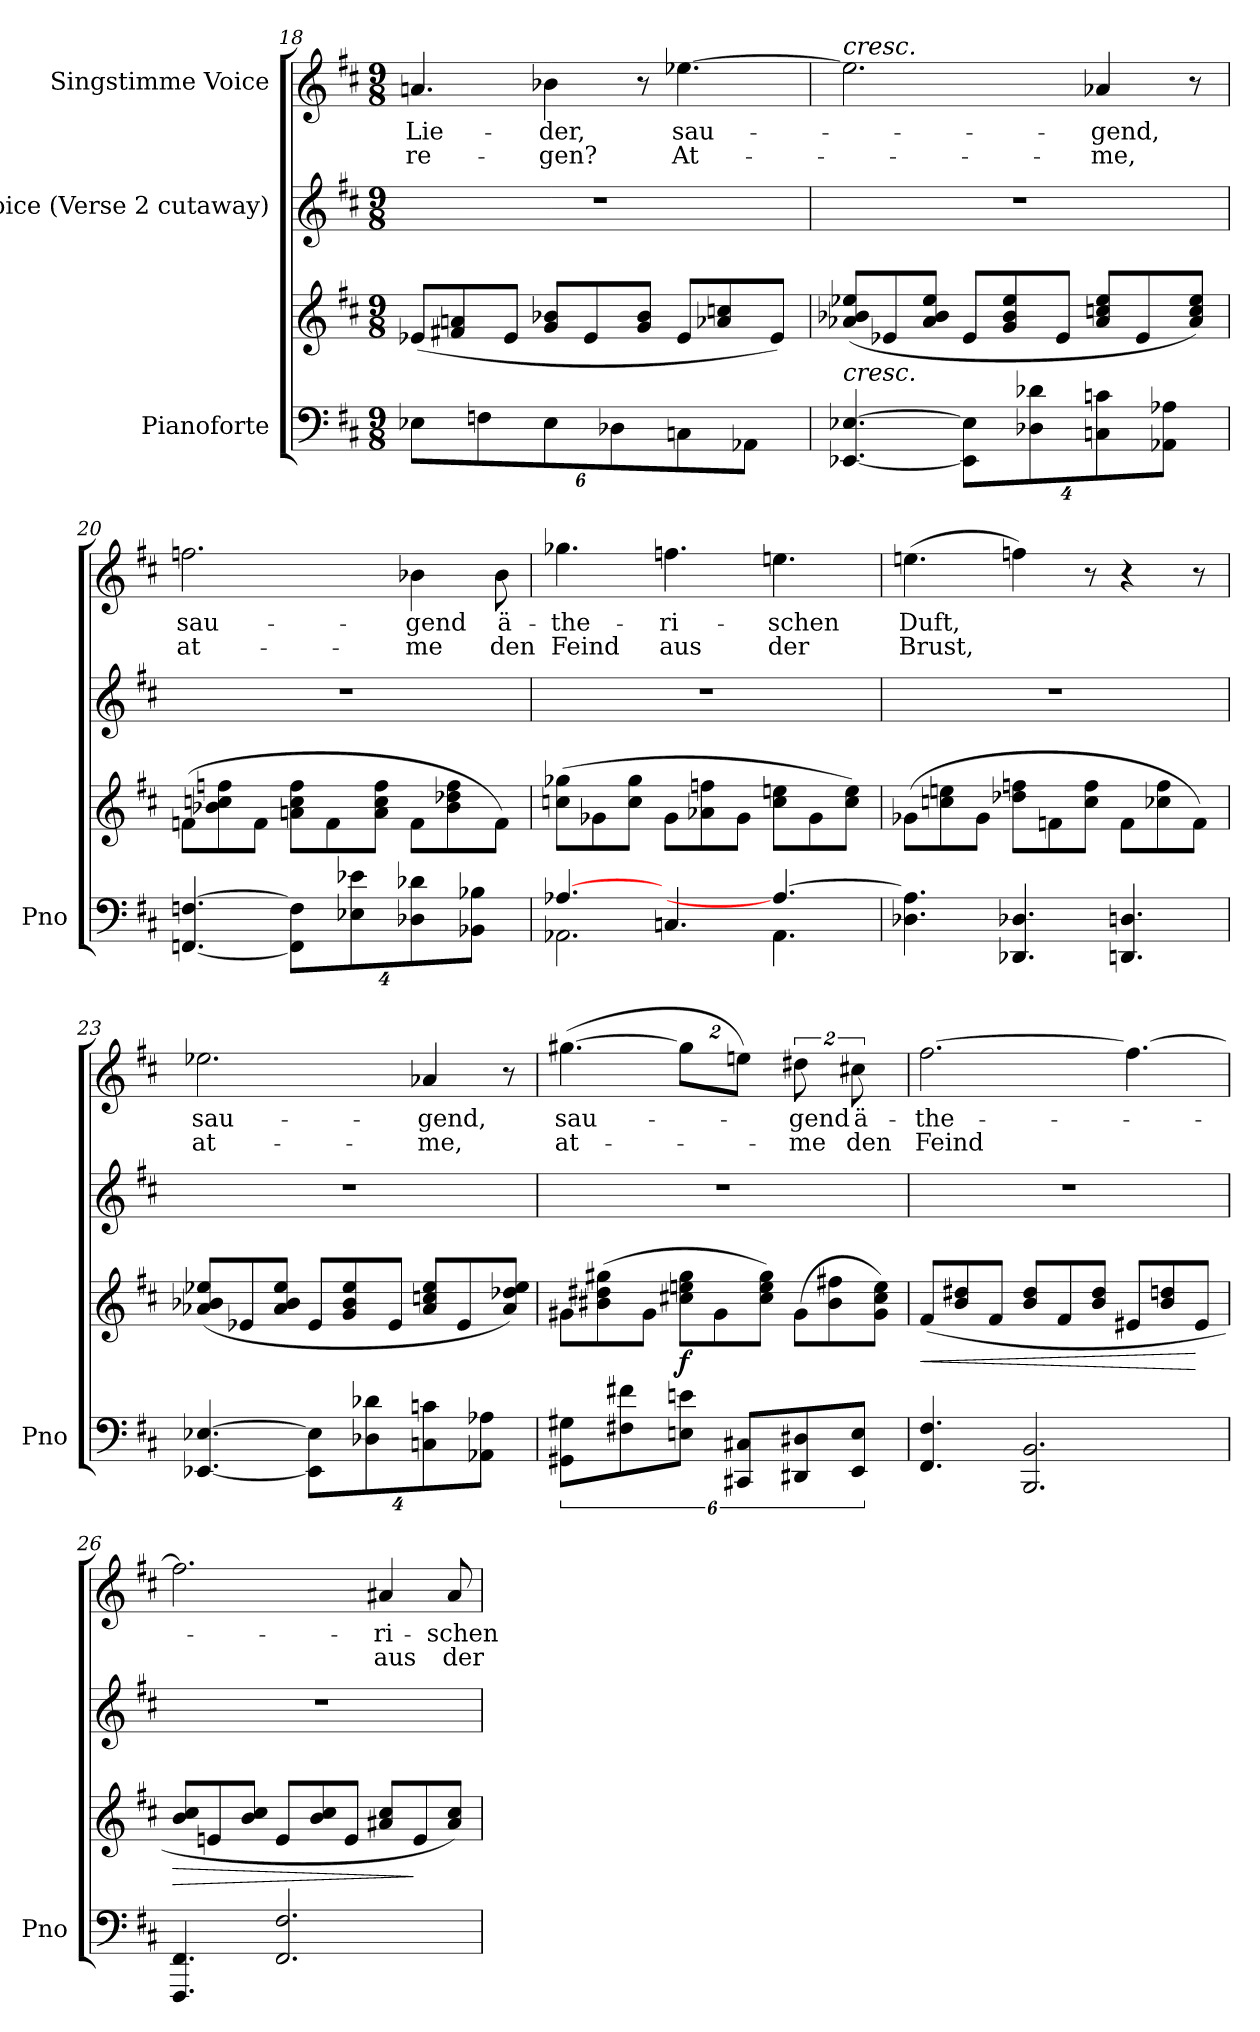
**kern	**kern	**dynam	**kern	**kern	**text	**text
*part3	*part3	*part3	*part2	*part1	*part1	*part1
*staff4	*staff3	*staff3/4	*staff2	*staff1	*staff1	*staff1
*I"Pianoforte	*	*	*I"Voice (Verse 2 cutaway)	*I"Singstimme Voice	*	*
*I'Pno	*	*	*	*	*	*
!!LO:LB:g=z
*clefF4	*clefG2	*	*clefG2	*clefG2	*	*
*k[f#c#]	*k[f#c#]	*	*k[f#c#]	*k[f#c#]	*	*
*M9/8	*M9/8	*	*M9/8	*M9/8	*	*
*Xbrackettup	*	*	*	*	*	*
=18	=18	=18	=18	=18	=18	=18
!	!	!	!	!	!LO:LY:b	!LO:LY:b
16%3E-X\L	(<8e-X/L	.	8%9r	4.an/	Lie-	re-
.	8f#X/ 8an/	.	.	.	.	.
16%3Fn\	.	.	.	.	.	.
.	8e-/J	.	.	.	.	.
!	!	!	!	!	!LO:LY:b	!LO:LY:b
16%3E-\	8g/ 8b-X/L	.	.	4b-X\	-der,	-gen?
.	8e-/	.	.	.	.	.
16%3D-X\	.	.	.	.	.	.
.	8g/ 8b-/J	.	.	8r	.	.
!	!	!	!	!	!LO:LY:b	!LO:LY:b
16%3Cn\	8e-/L	.	.	[4.ee-X\	sau-	At-
.	8a-X/ 8ccn/	.	.	.	.	.
16%3AA-X\J	.	.	.	.	.	.
.	8e-/J)	.	.	.	.	.
=19	=19	=19	=19	=19	=19	=19
!	!	!	!	!LO:TX:a:i:t=cresc.	!	!
!LO:TX:a:i:t=cresc.	!	!	!	!	!	!
[4.EE-X/ [4.E-X/	(<8a-X/ 8b-X/ 8ee-X/L	.	8%9r	2.ee-\]	.	.
.	8e-X/	.	.	.	.	.
.	8a-/ 8b-/ 8ee-/J	.	.	.	.	.
16%3EE-\] 16%3E-\]L	8e-/L	.	.	.	.	.
.	8g/ 8b-/ 8ee-/	.	.	.	.	.
16%3D-X\ 16%3d-X\	.	.	.	.	.	.
.	8e-/J	.	.	.	.	.
!	!	!	!	!	!LO:LY:b	!LO:LY:b
16%3Cn\ 16%3cn\	8a-/ 8ccn/ 8ee-/L	.	.	4a-X/	-gend,	-me,
.	8e-/	.	.	.	.	.
16%3AA-X\ 16%3A-X\J	.	.	.	.	.	.
.	8a-/ 8cc/ 8ee-/J)	.	.	8r	.	.
=20	=20	=20	=20	=20	=20	=20
!	!	!	!	!	!LO:LY:b	!LO:LY:b
[4.FFn/ [4.Fn/	(>8fn\L	.	8%9r	2.ffn\	sau-	at-
.	8b-X\ 8ccn\ 8ffn\	.	.	.	.	.
.	8f\J	.	.	.	.	.
16%3FF\] 16%3F\]L	8an\ 8cc\ 8ff\L	.	.	.	.	.
.	8f\	.	.	.	.	.
16%3E-X\ 16%3e-X\	.	.	.	.	.	.
.	8a\ 8cc\ 8ff\J	.	.	.	.	.
!	!	!	!	!	!LO:LY:b	!LO:LY:b
16%3D-X\ 16%3d-X\	8f\L	.	.	4b-X\	-gend	-me
.	8b-\ 8dd-X\ 8ff\	.	.	.	.	.
16%3BB-X\ 16%3B-X\J	.	.	.	.	.	.
!	!	!	!	!	!LO:LY:b	!LO:LY:b
.	8f\J)	.	.	8b-\	ä-	den
!!LO:LB:g=z
=21	=21	=21	=21	=21	=21	=21
*^	*	*	*	*	*	*
!	!	!	!	!	!	!LO:LY:b	!LO:LY:b
[4.A-X/	2.AA-X\	(>8ccn\ 8gg-X\L	.	8%9r	4.gg-X\	-the-	Feind
.	.	8g-X\	.	.	.	.	.
.	.	8cc\ 8gg-\J	.	.	.	.	.
!	!	!	!	!	!	!LO:LY:b	!LO:LY:b
4.Cn/	.	8g-\L	.	.	4.ffn\	-ri-	aus
.	.	8a-X\ 8ffn\	.	.	.	.	.
.	.	8g-\J	.	.	.	.	.
!	!	!	!	!	!	!LO:LY:b	!LO:LY:b
4.A-/_	4.AA-\	8cc\ 8een\L	.	.	4.een\	-schen	der
.	.	8g-\	.	.	.	.	.
.	.	8cc\ 8ee\J)	.	.	.	.	.
*v	*v	*	*	*	*	*	*
=22	=22	=22	=22	=22	=22	=22
!	!	!	!	!	!LO:LY:b	!LO:LY:b
4.D-X\ 4.A-\]	(>8g-X\L	.	8%9r	(>4.een\	Duft,	Brust,
.	8ccn\ 8een\	.	.	.	.	.
.	8g-\J	.	.	.	.	.
4.DD-X/ 4.D-X/	8dd-X\ 8ffn\L	.	.	4ffn\)	.	.
.	8fn\	.	.	.	.	.
.	8cc\ 8ff\J	.	.	8r	.	.
4.DDn/ 4.Dn/	8f\L	.	.	4r	.	.
.	8cc-X\ 8ff\	.	.	.	.	.
.	8f\J)	.	.	8r	.	.
!!LO:PB:g=z
=23	=23	=23	=23	=23	=23	=23
!	!	!	!	!	!LO:LY:b	!LO:LY:b
[4.EE-X/ [4.E-X/	(<8a-X/ 8b-X/ 8ee-X/L	.	8%9r	2.ee-X\	sau-	at-
.	8e-X/	.	.	.	.	.
.	8a-/ 8b-/ 8ee-/J	.	.	.	.	.
16%3EE-\] 16%3E-\]L	8e-/L	.	.	.	.	.
.	8g/ 8b-/ 8ee-/	.	.	.	.	.
16%3D-X\ 16%3d-X\	.	.	.	.	.	.
.	8e-/J	.	.	.	.	.
!	!	!	!	!	!LO:LY:b	!LO:LY:b
16%3Cn\ 16%3cn\	8a-/ 8ccn/ 8ee-/L	.	.	4a-X/	-gend,	-me,
.	8e-/	.	.	.	.	.
16%3AA-X\ 16%3A-X\J	.	.	.	.	.	.
.	8a-/ 8dd-X/ 8ee-/J)	.	.	8r	.	.
=24	=24	=24	=24	=24	=24	=24
*brackettup	*	*	*	*	*	*
!	!	!	!	!	!LO:LY:b	!LO:LY:b
16%3GG#X\ 16%3G#X\L	8g#X\L	.	8%9r	(>[4.gg#X\	sau-	at-
.	(>8b#X\ 8dd#X\ 8gg#X\	.	.	.	.	.
16%3F#X\ 16%3f#X\	.	.	.	.	.	.
.	8g#\J	.	.	.	.	.
*	*	*	*	*Xbrackettup	*	*
!	!	!LO:DY:a=2	!	!	!	!
16%3En\ 16%3en\J	8cc#X\ 8een\ 8gg#\L	f	.	16%3gg#\L]	.	.
.	8g#\	.	.	.	.	.
16%3CC#X/ 16%3C#X/L	.	.	.	16%3een\J)	.	.
.	8cc#\ 8ee\ 8gg#\J)	.	.	.	.	.
*	*	*	*	*brackettup	*	*
!	!	!	!	!	!LO:LY:b	!LO:LY:b
16%3DD#X/ 16%3D#X/	(>8g#\L	.	.	16%3dd#X\	-gend	-me
.	8b#\ 8ff#X\	.	.	.	.	.
!	!	!	!	!	!LO:LY:b	!LO:LY:b
16%3EE/ 16%3E/J	.	.	.	16%3cc#X\	ä-	den
.	8g#\ 8cc#\ 8ee\J)	.	.	.	.	.
!!LO:LB:g=z
=25	=25	=25	=25	=25	=25	=25
!	!	!LO:HP:b	!	!	!LO:LY:b	!LO:LY:b
4.FF#/ 4.F#/	(<8f#/L	<	8%9r	[2.ff#\	-the-	Feind
.	8b/ 8dd#X/	.	.	.	.	.
.	8f#/J	.	.	.	.	.
2.BBB/ 2.BB/	8b/ 8dd#/L	.	.	.	.	.
.	8f#/	.	.	.	.	.
.	8b/ 8dd#/J	.	.	.	.	.
.	8e#X/L	.	.	4.ff#\_	.	.
.	8b/ 8ddn/	.	.	.	.	.
.	8e#/J	[	.	.	.	.
=26	=26	=26	=26	=26	=26	=26
!	!	!LO:HP:b	!	!	!	!
4.FFF#/ 4.FF#/	8b/ 8cc#/L	>	8%9r	2.ff#\]	.	.
.	8en/	.	.	.	.	.
.	8b/ 8cc#/J	.	.	.	.	.
2.FF#/ 2.F#/	8e/L	.	.	.	.	.
.	8b/ 8cc#/	.	.	.	.	.
.	8e/J	.	.	.	.	.
!	!	!	!	!	!LO:LY:b	!LO:LY:b
.	8a#X/ 8cc#/L	.	.	4a#X/	-ri-	aus
.	8e/	]	.	.	.	.
!	!	!	!	!	!LO:LY:b	!LO:LY:b
.	8a#/ 8cc#/J)	.	.	8a#/	-schen	der
=	=	=	=	=	=	=
*-	*-	*-	*-	*-	*-	*-
